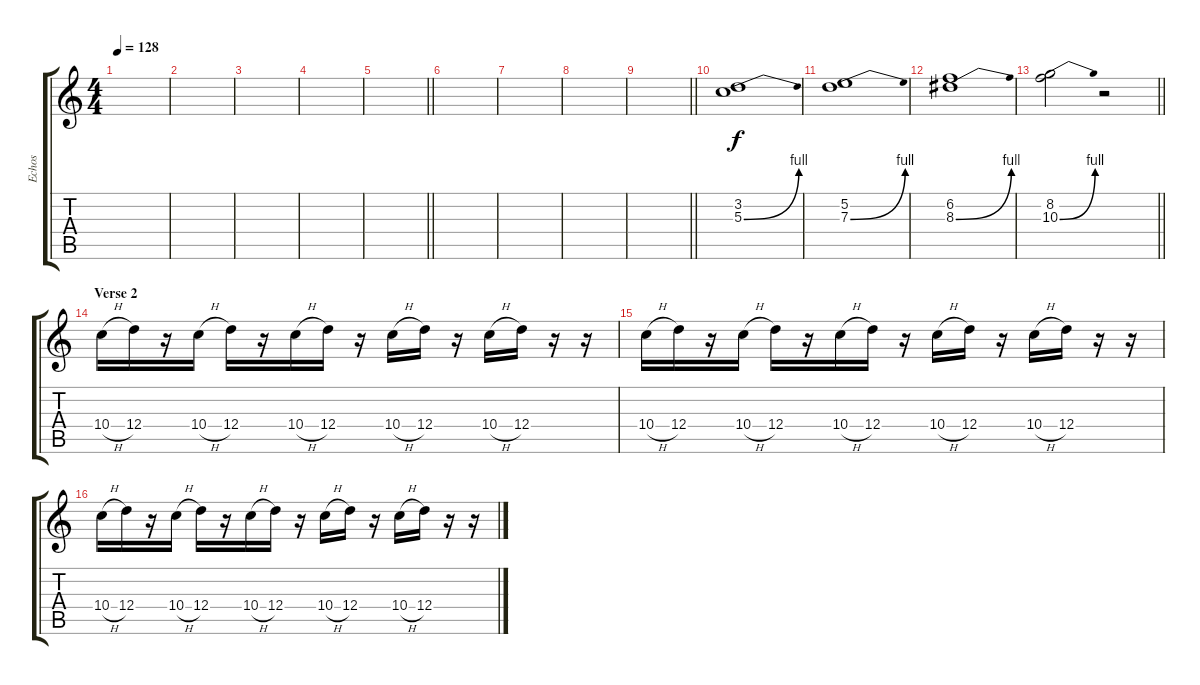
\track ("Echos" "Echos") {instrument distortionguitar}
\staff {score tabs}
\tuning (E4 B3 G3 D3 A2 D2) {hide}
\ts (4 4)
\tempo 128
\clef g2
\ks c
|
|
|
|
\barLineRight lightlight
|
\section ("" "")
|
|
|
\barLineRight lightlight
|
\section ("" "")
(3.2 5.3{be (bend 0 0 60 4)}).1 |
(5.2 7.3{be (bend 0 0 60 4)}).1 |
(6.2 8.3{be (bend 0 0 60 4)}).1 |
\barLineRight lightlight
(8.2 10.3{be (bend 0 0 60 4)}).2 r.2 |
\section ("" "Verse 2")
10.4{h}.16{volume 0} 12.4.16 r.16 10.4{h}.16 12.4.16 r.16 10.4{h}.16 12.4.16 r.16 10.4{h}.16 12.4.16 r.16 10.4{h}.16 12.4.16 r.16 r.16{volume 12} |
10.4{h}.16{volume 0} 12.4.16 r.16 10.4{h}.16 12.4.16 r.16 10.4{h}.16 12.4.16 r.16 10.4{h}.16 12.4.16 r.16 10.4{h}.16 12.4.16 r.16 r.16{volume 12} |
10.4{h}.16{volume 0} 12.4.16 r.16 10.4{h}.16 12.4.16 r.16 10.4{h}.16 12.4.16 r.16 10.4{h}.16 12.4.16 r.16 10.4{h}.16 12.4.16 r.16 r.16{volume 12}
